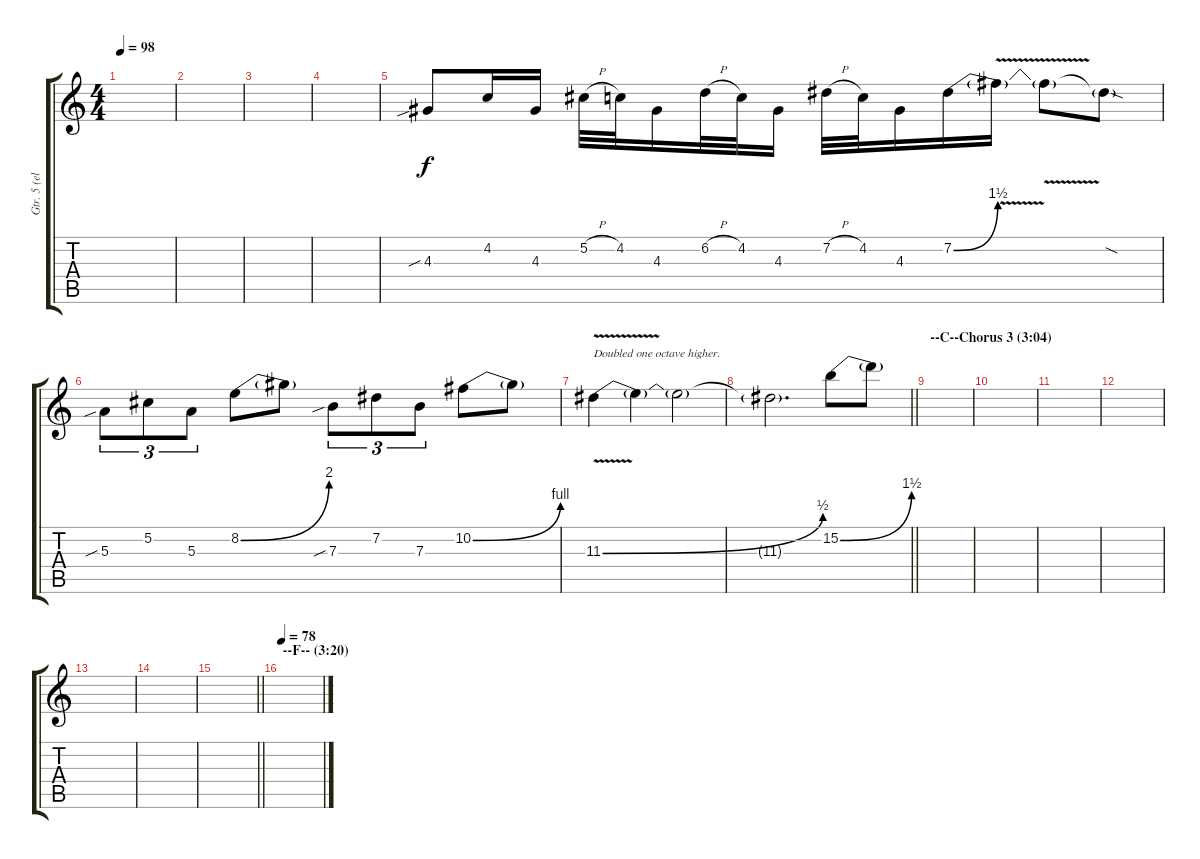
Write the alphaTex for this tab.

\track ("Gtr. 5 (elec. w/dist.)" "Gtr. 5 (el") {instrument distortionguitar}
\staff {score tabs}
\tuning (Db4 Ab3 E3 B2 Gb2 Db2) {hide}
\ts (4 4)
\tempo 98
\clef g2
\ks c
|
|
|
|
4.3{sib}.8 4.2.16 4.3.16 5.2{h}.32 4.2.32 4.3.16 6.2{h}.32 4.2.32 4.3.16 7.2{h}.32 4.2.32 4.3.16 7.2{be (bend 0 0 60 6)}.16 7.2{v t}.16 7.2{t}.8 7.2{sod t}.8 |
5.3{sib}.8{tu (3 2)} 5.2.8{tu (3 2)} 5.3.8{tu (3 2)} 8.2{be (bend 0 0 60 8)}.8 8.2{t}.8 7.3{sib}.8{tu (3 2)} 7.2.8{tu (3 2)} 7.3.8{tu (3 2)} 10.2{be (bend 0 0 60 4)}.8 10.2{t}.8 |
11.3{be (bend 0 0 60 2) v}.4{txt "Doubled one octave higher."} 11.3{t}.4 11.3{t}.2 |
\barLineRight lightlight
11.3{t}.2{d} 15.2{be (bend 0 0 60 6)}.8 15.2{t}.8 |
\section ("" "--C--Chorus 3 (3:04)")
|
|
|
|
|
|
\barLineRight lightlight
|
\section ("" "--F-- (3:20)")
\tempo 78
